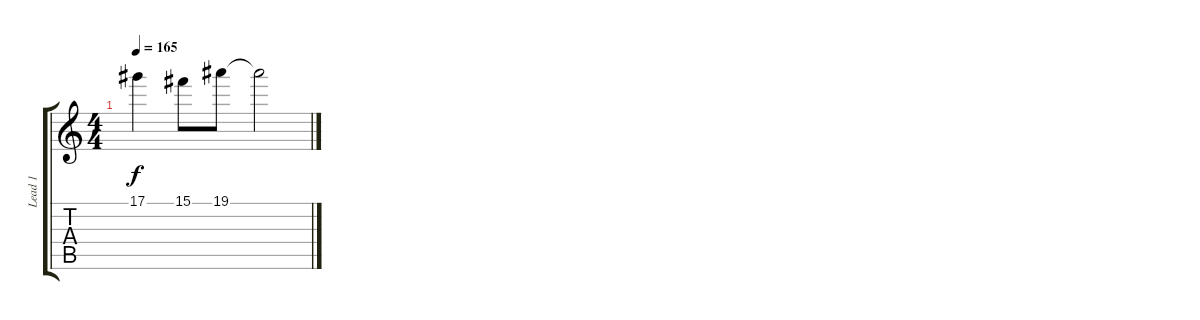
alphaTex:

\track ("Lead 1" "Lead 1") {instrument overdrivenguitar}
\staff {score tabs}
\tuning (Eb4 Bb3 Gb3 Db3 Ab2 Eb2) {hide}
\ts (4 4)
\tempo 165
\clef g2
\ks c
17.1.4{dy f} 15.1.8 19.1.8 19.1{t}.2
